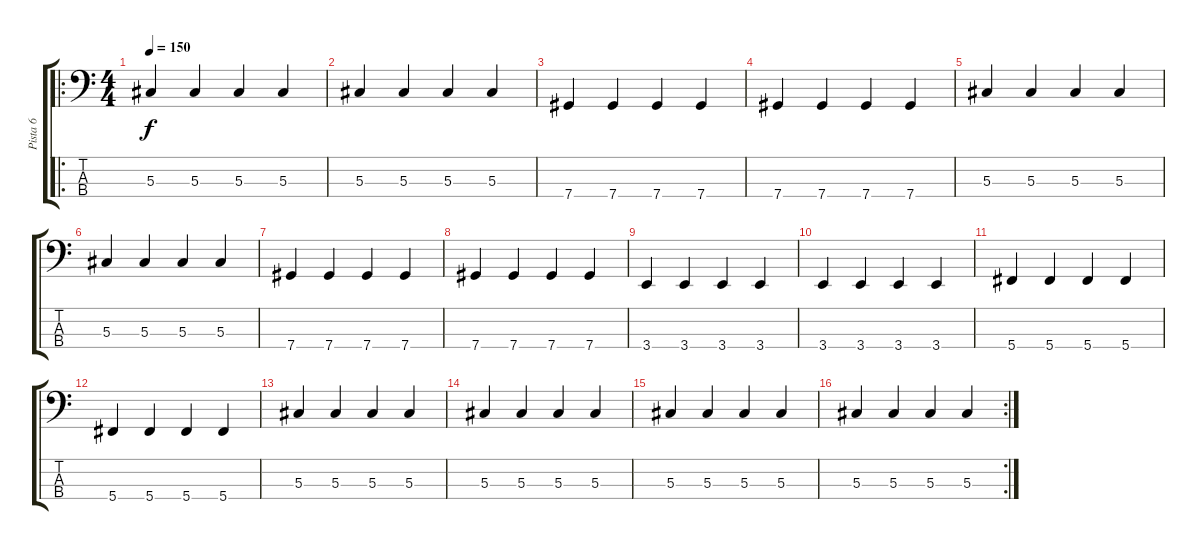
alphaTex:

\track ("Pista 6" "Pista 6") {instrument electricbassfinger}
\staff {score tabs}
\tuning (Gb2 Db2 Ab1 Db1) {hide}
\ro
\ts (4 4)
\tempo 150
\clef f4
\ks c
5.3.4{dy f} 5.3.4 5.3.4 5.3.4 |
5.3.4 5.3.4 5.3.4 5.3.4 |
7.4.4 7.4.4 7.4.4 7.4.4 |
7.4.4 7.4.4 7.4.4 7.4.4 |
5.3.4 5.3.4 5.3.4 5.3.4 |
5.3.4 5.3.4 5.3.4 5.3.4 |
7.4.4 7.4.4 7.4.4 7.4.4 |
7.4.4 7.4.4 7.4.4 7.4.4 |
3.4.4 3.4.4 3.4.4 3.4.4 |
3.4.4 3.4.4 3.4.4 3.4.4 |
5.4.4 5.4.4 5.4.4 5.4.4 |
5.4.4 5.4.4 5.4.4 5.4.4 |
5.3.4 5.3.4 5.3.4 5.3.4 |
5.3.4 5.3.4 5.3.4 5.3.4 |
5.3.4 5.3.4 5.3.4 5.3.4 |
\rc 2
5.3.4 5.3.4 5.3.4 5.3.4
